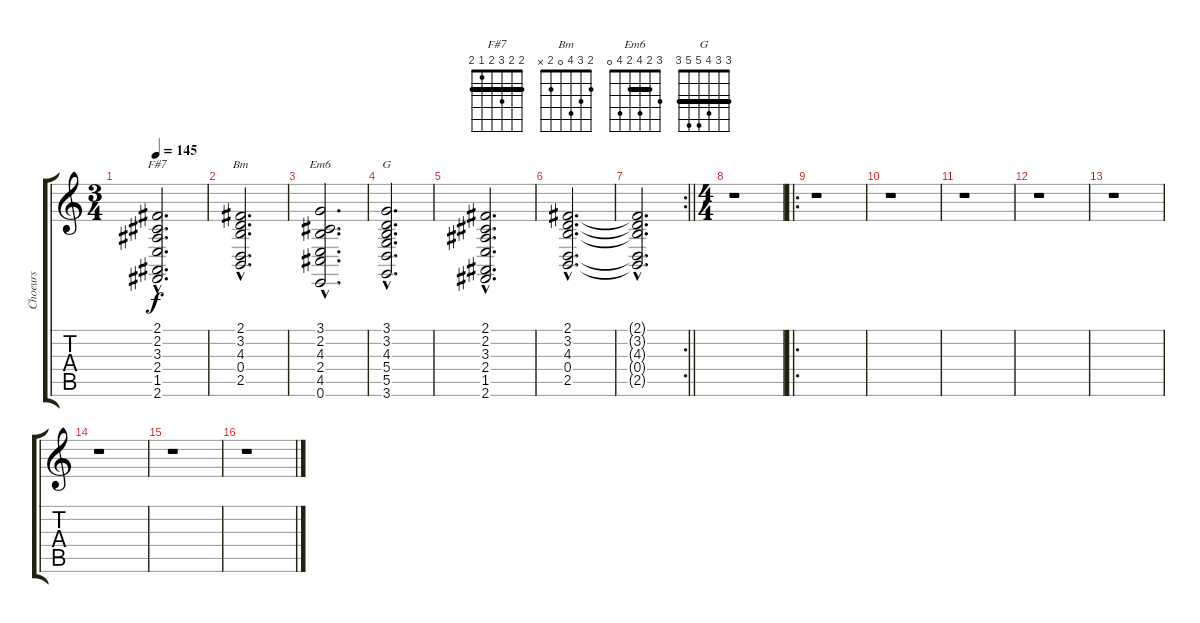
\track ("Choeurs" "Choeurs") {instrument choiraahs}
\staff {score tabs}
\tuning (E4 B3 G3 D3 A2 E2) {hide}
\chord ("F#7" 2 2 3 2 1 2) {barre 2}
\chord ("Bm" 2 3 4 0 2 x)
\chord ("Em6" 3 2 4 2 4 0) {barre 2}
\chord ("G" 3 3 4 5 5 3) {barre 3}
\ts (3 4)
\tempo 145
\clef g2
\ks c
(2.1{hac} 2.2{hac} 3.3{hac} 2.4{hac} 1.5{hac} 2.6{hac}).2{d ch "F#7" dy f} |
(2.1{hac} 3.2{hac} 4.3{hac} 0.4{hac} 2.5{hac}).2{d ch "Bm"} |
(3.1{hac} 2.2{hac} 4.3{hac} 2.4{hac} 4.5{hac} 0.6{hac}).2{d ch "Em6"} |
(3.1{hac} 3.2{hac} 4.3{hac} 5.4{hac} 5.5{hac} 3.6{hac}).2{d ch "G"} |
(2.1{hac} 2.2{hac} 3.3{hac} 2.4{hac} 1.5{hac} 2.6{hac}).2{d} |
(2.1{hac} 3.2{hac} 4.3{hac} 0.4{hac} 2.5{hac}).2{d} |
\rc 2
\barLineRight lightlight
(2.1{hac t} 3.2{hac t} 4.3{hac t} 0.4{hac t} 2.5{hac t}).2{d} |
\ts (4 4)
r.1 |
\ro
r.1 |
r.1 |
r.1 |
r.1 |
r.1 |
r.1 |
r.1 |
r.1
